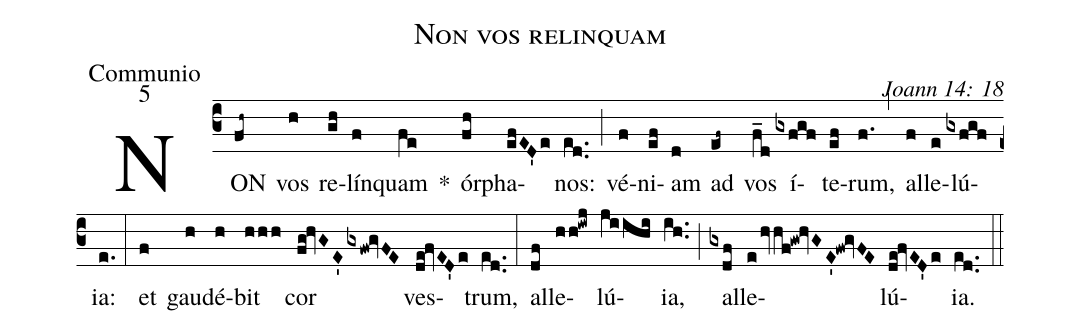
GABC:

name: Non vos relinquam;
office-part: Communio;
mode: 5;
commentary: Joann 14: 18;
%%
(c3) NON(fh~) vos(h) re(gh)lín(f)quam(fe) *() ór(fh)pha(efED'e)nos:(ed..) (;) vé(f)ni(ef)am(d) ad(ef~) vos(f_d) í(gxfgf)te(ef)rum,(f.) (,) al(f)le(e)lú(gxfgf)ia:(e.) (:)
et(f) gau(h)dé(h)bit(hhh) cor(fg!hvGE'gxfw!gvFE) ves(de!fvED'e)trum,(ed..) (:)
al(df)le(hh!iwj)lú(ji/ihi)ia,(ih..) (;) al(gxdf)le(e/hvhf!gw!hvGE'!fw!gvFE)lú(de!fvED'e)ia.(ed..) (::)
